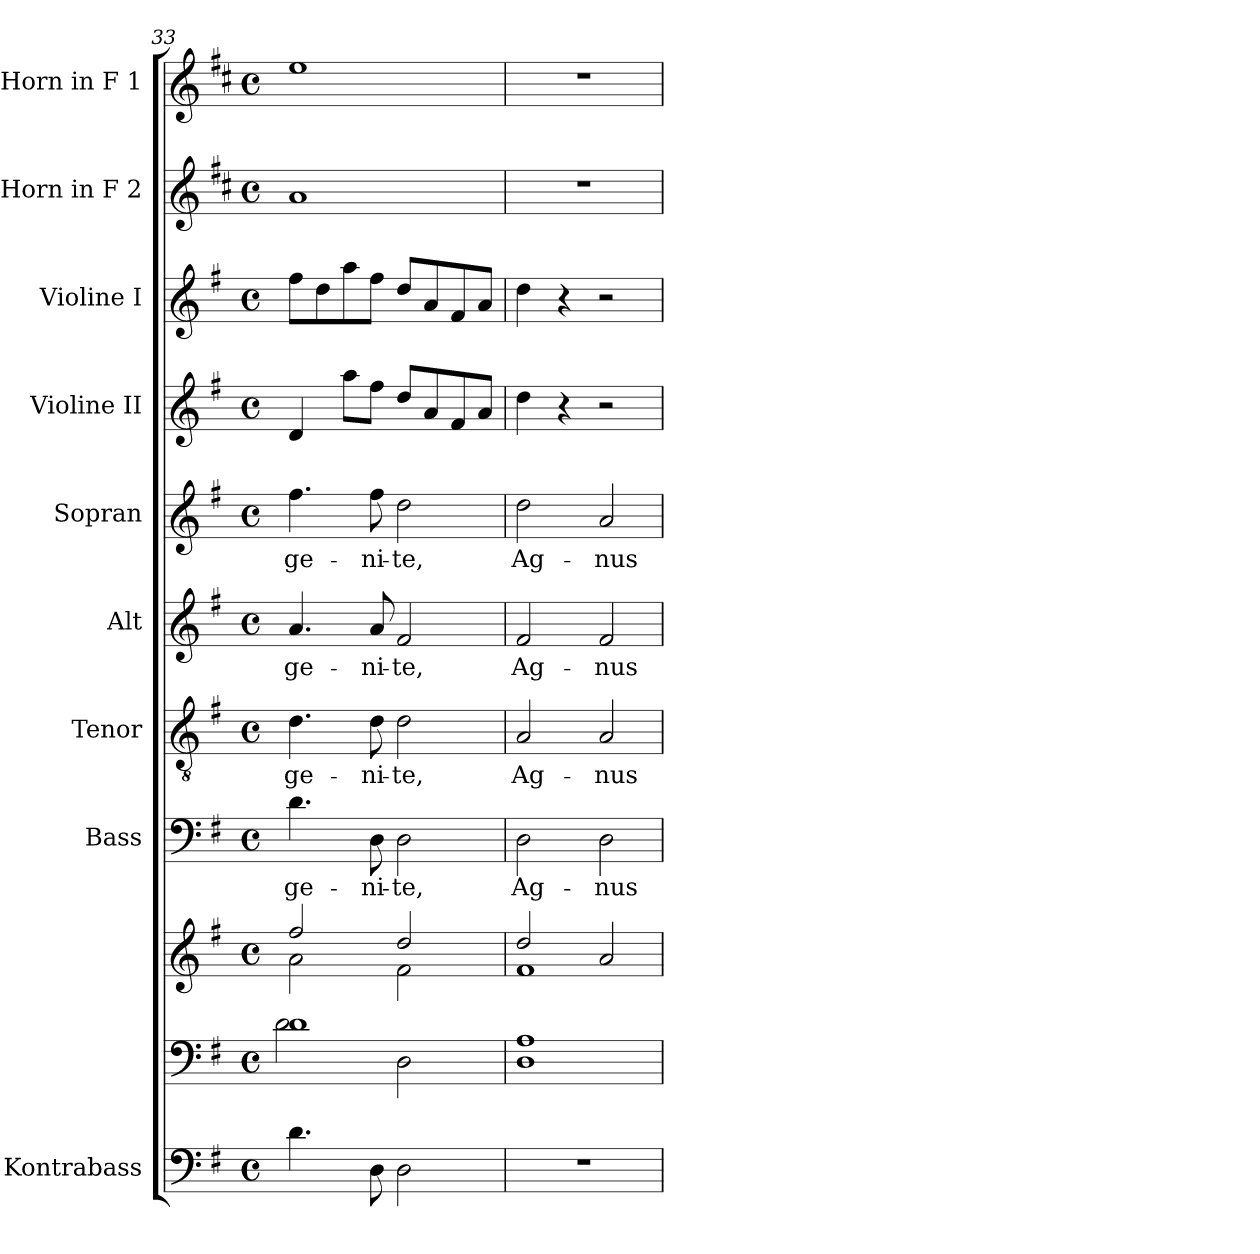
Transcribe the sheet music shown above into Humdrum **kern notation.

**kern	**kern	**kern	**kern	**text	**kern	**text	**kern	**text	**kern	**text	**kern	**kern	**kern	**kern
*part10	*part9	*part9	*part8	*part8	*part7	*part7	*part6	*part6	*part5	*part5	*part4	*part3	*part2	*part1
*staff11	*staff10	*staff9	*staff8	*staff8	*staff7	*staff7	*staff6	*staff6	*staff5	*staff5	*staff4	*staff3	*staff2	*staff1
*I"Kontrabass	*	*	*I"Bass	*	*I"Tenor	*	*I"Alt	*	*I"Sopran	*	*I"Violine II	*I"Violine I	*I"Horn in F 2	*I"Horn in F 1
*I'Kb.	*	*	*I'B.	*	*I'T.	*	*I'A.	*	*I'S.	*	*I'Vl. II	*I'Vl. I	*I'Hrn. 2	*I'Hrn. 1
*clefF4	*clefF4	*clefG2	*clefF4	*	*clefGv2	*	*clefG2	*	*clefG2	*	*clefG2	*clefG2	*clefG2	*clefG2
*ITrd7c12	*	*	*	*	*	*	*	*	*	*	*	*	*ITrd4c7	*ITrd4c7
*k[f#]	*k[f#]	*k[f#]	*k[f#]	*	*k[f#]	*	*k[f#]	*	*k[f#]	*	*k[f#]	*k[f#]	*k[f#]	*k[f#]
*G:	*G:	*G:	*G:	*	*G:	*	*G:	*	*G:	*	*G:	*G:	*G:	*G:
*M4/4	*M4/4	*M4/4	*M4/4	*	*M4/4	*	*M4/4	*	*M4/4	*	*M4/4	*M4/4	*M4/4	*M4/4
*met(c)	*met(c)	*met(c)	*met(c)	*	*met(c)	*	*met(c)	*	*met(c)	*	*met(c)	*met(c)	*met(c)	*met(c)
=33	=33	=33	=33	=33	=33	=33	=33	=33	=33	=33	=33	=33	=33	=33
*	*^	*^	*	*	*	*	*	*	*	*	*	*	*	*
!	!	!	!	!	!	!LO:LY:b	!	!LO:LY:b	!	!LO:LY:b	!	!LO:LY:b	!	!	!	!
4.D\	1d	2d\	2ff#/	2a\	4.d\	-ge-	4.d\	-ge-	4.a/	-ge-	4.ff#\	-ge-	4d/	8ff#\L	1d	1a
.	.	.	.	.	.	.	.	.	.	.	.	.	.	8dd\	.	.
.	.	.	.	.	.	.	.	.	.	.	.	.	8aa\L	8aa\	.	.
!	!	!	!	!	!	!LO:LY:b	!	!LO:LY:b	!	!LO:LY:b	!	!LO:LY:b	!	!	!	!
8DD\	.	.	.	.	8D\	-ni-	8d\	-ni-	8a/	-ni-	8ff#\	-ni-	8ff#\J	8ff#\J	.	.
!	!	!	!	!	!	!LO:LY:b	!	!LO:LY:b	!	!LO:LY:b	!	!LO:LY:b	!	!	!	!
2DD\	.	2D\	2dd/	2f#\	2D\	-te,	2d\	-te,	2f#/	-te,	2dd\	-te,	8dd/L	8dd/L	.	.
.	.	.	.	.	.	.	.	.	.	.	.	.	8a/	8a/	.	.
.	.	.	.	.	.	.	.	.	.	.	.	.	8f#/	8f#/	.	.
.	.	.	.	.	.	.	.	.	.	.	.	.	8a/J	8a/J	.	.
=34	=34	=34	=34	=34	=34	=34	=34	=34	=34	=34	=34	=34	=34	=34	=34	=34
!	!	!	!	!	!	!LO:LY:b	!	!LO:LY:b	!	!LO:LY:b	!	!LO:LY:b	!	!	!	!
1r	1A	1D	2dd/	1f#	2D\	Ag-	2A/	Ag-	2f#/	Ag-	2dd\	Ag-	4dd\	4dd\	1r	1r
.	.	.	.	.	.	.	.	.	.	.	.	.	4r	4r	.	.
!	!	!	!	!	!	!LO:LY:b	!	!LO:LY:b	!	!LO:LY:b	!	!LO:LY:b	!	!	!	!
.	.	.	2a/	.	2D\	-nus	2A/	-nus	2f#/	-nus	2a/	-nus	2r	2r	.	.
*	*v	*v	*	*	*	*	*	*	*	*	*	*	*	*	*	*
*	*	*v	*v	*	*	*	*	*	*	*	*	*	*	*	*
=	=	=	=	=	=	=	=	=	=	=	=	=	=	=
*-	*-	*-	*-	*-	*-	*-	*-	*-	*-	*-	*-	*-	*-	*-
